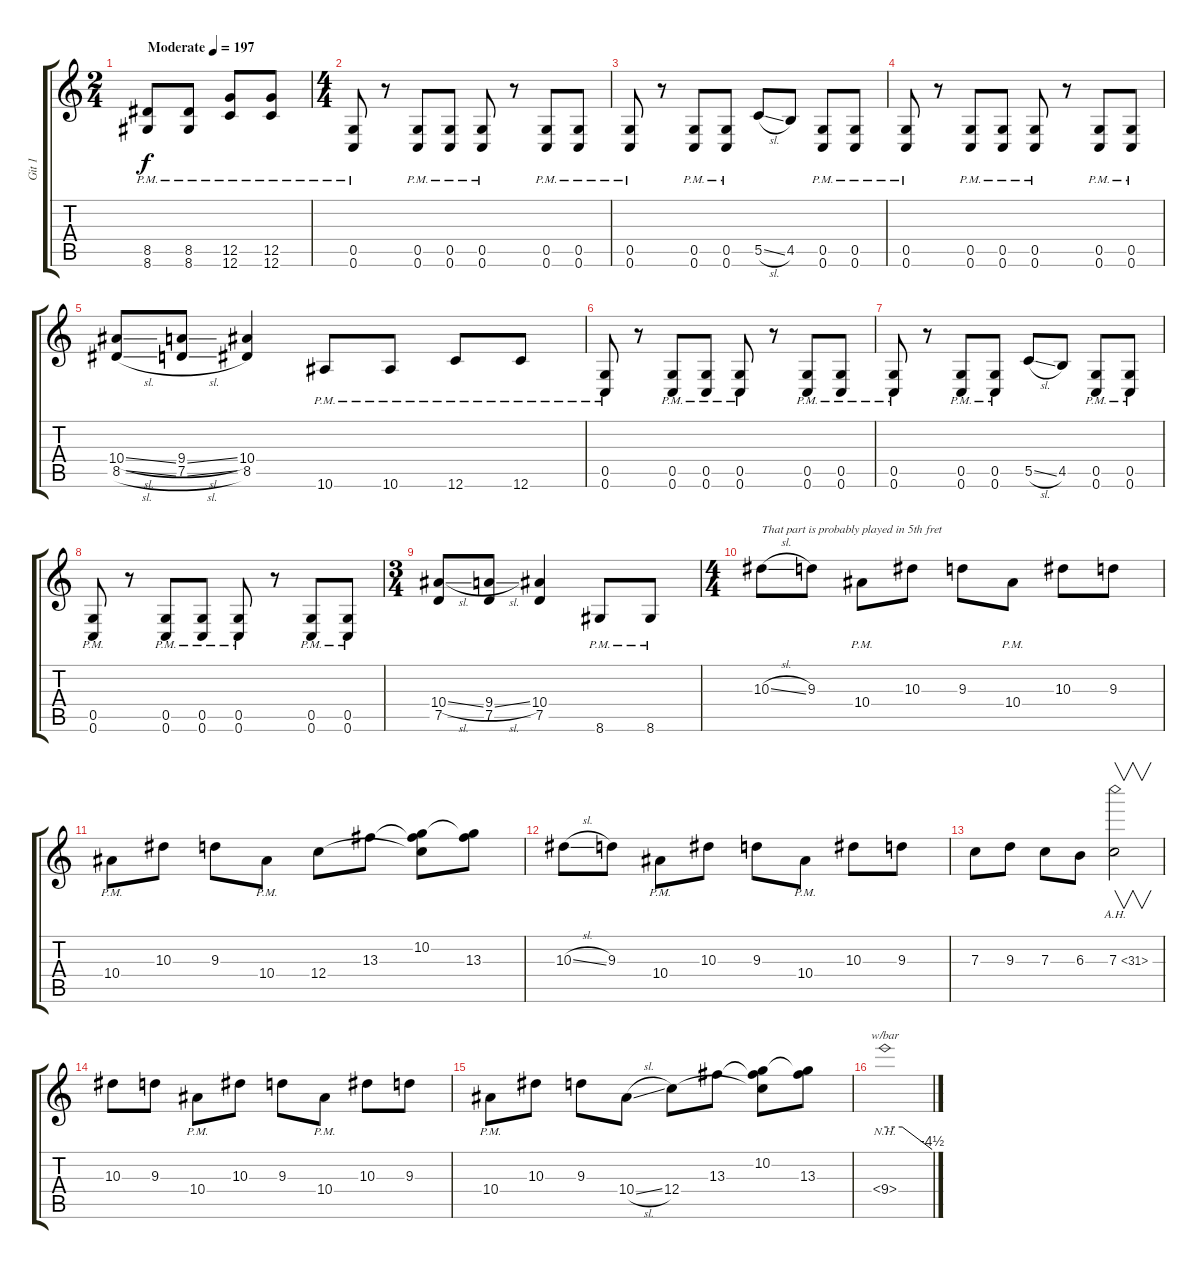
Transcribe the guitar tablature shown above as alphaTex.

\track ("Git 1" "Git 1") {instrument distortionguitar}
\staff {score tabs}
\tuning (D4 A3 F3 C3 G2 C2) {hide}
\ts (2 4)
\tempo (197 "Moderate")
\clef g2
\ks c
(8.5{pm} 8.6{pm}).8{dy f instrument distortionguitar} (8.5{pm} 8.6{pm}).8 (12.5{pm} 12.6{pm}).8 (12.5{pm} 12.6{pm}).8 |
\ts (4 4)
(0.5{pm} 0.6{pm}).8 r.8 (0.5{pm} 0.6{pm}).8 (0.5{pm} 0.6{pm}).8 (0.5{pm} 0.6{pm}).8 r.8 (0.5{pm} 0.6{pm}).8 (0.5{pm} 0.6{pm}).8 |
(0.5{pm} 0.6{pm}).8 r.8 (0.5{pm} 0.6{pm}).8 (0.5{pm} 0.6{pm}).8 5.5{sl}.8 4.5.8 (0.5{pm} 0.6{pm}).8 (0.5{pm} 0.6{pm}).8 |
(0.5{pm} 0.6{pm}).8 r.8 (0.5{pm} 0.6{pm}).8 (0.5{pm} 0.6{pm}).8 (0.5{pm} 0.6{pm}).8 r.8 (0.5{pm} 0.6{pm}).8 (0.5{pm} 0.6{pm}).8 |
(10.4{sl} 8.5{sl}).8 (9.4{sl} 7.5{sl}).8 (10.4 8.5).4 10.6{pm}.8 10.6{pm}.8 12.6{pm}.8 12.6{pm}.8 |
(0.5{pm} 0.6{pm}).8 r.8 (0.5{pm} 0.6{pm}).8 (0.5{pm} 0.6{pm}).8 (0.5{pm} 0.6{pm}).8 r.8 (0.5{pm} 0.6{pm}).8 (0.5{pm} 0.6{pm}).8 |
(0.5{pm} 0.6{pm}).8 r.8 (0.5{pm} 0.6{pm}).8 (0.5{pm} 0.6{pm}).8 5.5{sl}.8 4.5.8 (0.5{pm} 0.6{pm}).8 (0.5{pm} 0.6{pm}).8 |
(0.5{pm} 0.6{pm}).8 r.8 (0.5{pm} 0.6{pm}).8 (0.5{pm} 0.6{pm}).8 (0.5{pm} 0.6{pm}).8 r.8 (0.5{pm} 0.6{pm}).8 (0.5{pm} 0.6{pm}).8 |
\ts (3 4)
(10.4{sl} 7.5).8 (9.4{sl} 7.5).8 (10.4 7.5).4 8.6{pm}.8 8.6{pm}.8 |
\ts (4 4)
10.3{sl}.8{txt "That part is probably played in 5th fret"} 9.3.8 10.4{pm}.8 10.3.8 9.3.8 10.4{pm}.8 10.3.8 9.3.8 |
10.4{pm}.8 10.3.8 9.3.8 10.4{pm}.8 12.4.8 13.3.8 (10.2 13.3{t} 12.4{t}).8 (10.2{t} 13.3).8 |
10.3{sl}.8 9.3.8 10.4{pm}.8 10.3.8 9.3.8 10.4{pm}.8 10.3.8 9.3.8 |
7.3.8 9.3.8 7.3.8 6.3.8 7.3{ah 24}.2{v} |
10.3.8 9.3.8 10.4{pm}.8 10.3.8 9.3.8 10.4{pm}.8 10.3.8 9.3.8 |
10.4{pm}.8 10.3.8 9.3.8 10.4{sl}.8 12.4.8 13.3.8 (10.2 13.3{t} 12.4{t}).8 (10.2{t} 13.3).8 |
9.4{nh}.1{tbe (custom default 0 0 22 0 60 -18)}
